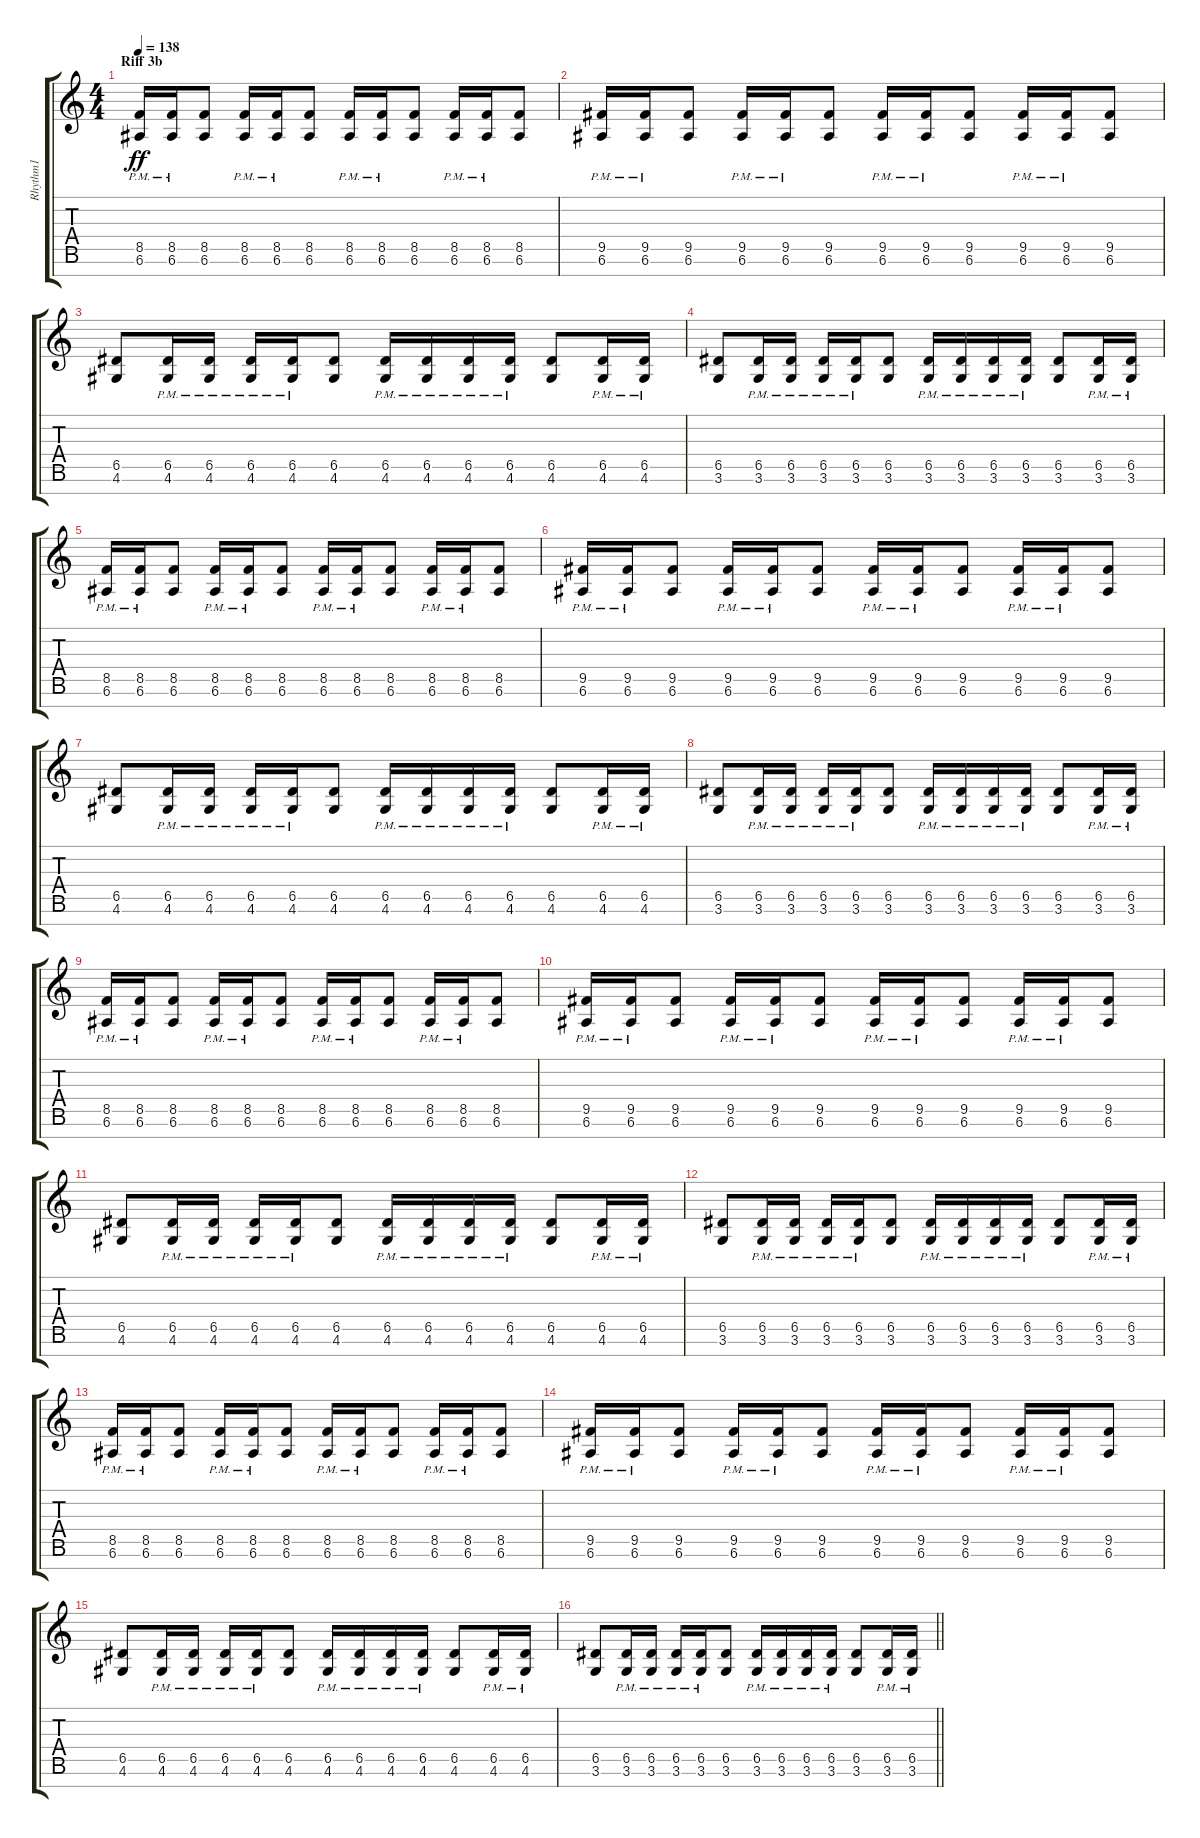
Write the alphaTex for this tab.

\track ("Rhythm1" "Rhythm1") {instrument distortionguitar}
\staff {score tabs}
\tuning (E4 B3 G3 D3 A2 E2 B1) {hide}
\ts (4 4)
\section ("" "Riff 3b")
\tempo 138
\clef g2
\ks c
(8.5{pm} 6.6{pm}).16{dy ff} (8.5{pm} 6.6{pm}).16 (8.5 6.6).8 (8.5{pm} 6.6{pm}).16 (8.5{pm} 6.6{pm}).16 (8.5 6.6).8 (8.5{pm} 6.6{pm}).16 (8.5{pm} 6.6{pm}).16 (8.5 6.6).8 (8.5{pm} 6.6{pm}).16 (8.5{pm} 6.6{pm}).16 (8.5 6.6).8 |
(9.5{pm} 6.6{pm}).16 (9.5{pm} 6.6{pm}).16 (9.5 6.6).8 (9.5{pm} 6.6{pm}).16 (9.5{pm} 6.6{pm}).16 (9.5 6.6).8 (9.5{pm} 6.6{pm}).16 (9.5{pm} 6.6{pm}).16 (9.5 6.6).8 (9.5{pm} 6.6{pm}).16 (9.5{pm} 6.6{pm}).16 (9.5 6.6).8 |
(6.5 4.6).8 (6.5{pm} 4.6{pm}).16 (6.5{pm} 4.6{pm}).16 (6.5{pm} 4.6{pm}).16 (6.5{pm} 4.6{pm}).16 (6.5 4.6).8 (6.5{pm} 4.6{pm}).16 (6.5{pm} 4.6{pm}).16 (6.5{pm} 4.6{pm}).16 (6.5{pm} 4.6{pm}).16 (6.5 4.6).8 (6.5{pm} 4.6{pm}).16 (6.5{pm} 4.6{pm}).16 |
(6.5 3.6).8 (6.5{pm} 3.6{pm}).16 (6.5{pm} 3.6{pm}).16 (6.5{pm} 3.6{pm}).16 (6.5{pm} 3.6{pm}).16 (6.5 3.6).8 (6.5{pm} 3.6{pm}).16 (6.5{pm} 3.6{pm}).16 (6.5{pm} 3.6{pm}).16 (6.5{pm} 3.6{pm}).16 (6.5 3.6).8 (6.5{pm} 3.6{pm}).16 (6.5{pm} 3.6{pm}).16 |
(8.5{pm} 6.6{pm}).16 (8.5{pm} 6.6{pm}).16 (8.5 6.6).8 (8.5{pm} 6.6{pm}).16 (8.5{pm} 6.6{pm}).16 (8.5 6.6).8 (8.5{pm} 6.6{pm}).16 (8.5{pm} 6.6{pm}).16 (8.5 6.6).8 (8.5{pm} 6.6{pm}).16 (8.5{pm} 6.6{pm}).16 (8.5 6.6).8 |
(9.5{pm} 6.6{pm}).16 (9.5{pm} 6.6{pm}).16 (9.5 6.6).8 (9.5{pm} 6.6{pm}).16 (9.5{pm} 6.6{pm}).16 (9.5 6.6).8 (9.5{pm} 6.6{pm}).16 (9.5{pm} 6.6{pm}).16 (9.5 6.6).8 (9.5{pm} 6.6{pm}).16 (9.5{pm} 6.6{pm}).16 (9.5 6.6).8 |
(6.5 4.6).8 (6.5{pm} 4.6{pm}).16 (6.5{pm} 4.6{pm}).16 (6.5{pm} 4.6{pm}).16 (6.5{pm} 4.6{pm}).16 (6.5 4.6).8 (6.5{pm} 4.6{pm}).16 (6.5{pm} 4.6{pm}).16 (6.5{pm} 4.6{pm}).16 (6.5{pm} 4.6{pm}).16 (6.5 4.6).8 (6.5{pm} 4.6{pm}).16 (6.5{pm} 4.6{pm}).16 |
(6.5 3.6).8 (6.5{pm} 3.6{pm}).16 (6.5{pm} 3.6{pm}).16 (6.5{pm} 3.6{pm}).16 (6.5{pm} 3.6{pm}).16 (6.5 3.6).8 (6.5{pm} 3.6{pm}).16 (6.5{pm} 3.6{pm}).16 (6.5{pm} 3.6{pm}).16 (6.5{pm} 3.6{pm}).16 (6.5 3.6).8 (6.5{pm} 3.6{pm}).16 (6.5{pm} 3.6{pm}).16 |
(8.5{pm} 6.6{pm}).16 (8.5{pm} 6.6{pm}).16 (8.5 6.6).8 (8.5{pm} 6.6{pm}).16 (8.5{pm} 6.6{pm}).16 (8.5 6.6).8 (8.5{pm} 6.6{pm}).16 (8.5{pm} 6.6{pm}).16 (8.5 6.6).8 (8.5{pm} 6.6{pm}).16 (8.5{pm} 6.6{pm}).16 (8.5 6.6).8 |
(9.5{pm} 6.6{pm}).16 (9.5{pm} 6.6{pm}).16 (9.5 6.6).8 (9.5{pm} 6.6{pm}).16 (9.5{pm} 6.6{pm}).16 (9.5 6.6).8 (9.5{pm} 6.6{pm}).16 (9.5{pm} 6.6{pm}).16 (9.5 6.6).8 (9.5{pm} 6.6{pm}).16 (9.5{pm} 6.6{pm}).16 (9.5 6.6).8 |
(6.5 4.6).8 (6.5{pm} 4.6{pm}).16 (6.5{pm} 4.6{pm}).16 (6.5{pm} 4.6{pm}).16 (6.5{pm} 4.6{pm}).16 (6.5 4.6).8 (6.5{pm} 4.6{pm}).16 (6.5{pm} 4.6{pm}).16 (6.5{pm} 4.6{pm}).16 (6.5{pm} 4.6{pm}).16 (6.5 4.6).8 (6.5{pm} 4.6{pm}).16 (6.5{pm} 4.6{pm}).16 |
(6.5 3.6).8 (6.5{pm} 3.6{pm}).16 (6.5{pm} 3.6{pm}).16 (6.5{pm} 3.6{pm}).16 (6.5{pm} 3.6{pm}).16 (6.5 3.6).8 (6.5{pm} 3.6{pm}).16 (6.5{pm} 3.6{pm}).16 (6.5{pm} 3.6{pm}).16 (6.5{pm} 3.6{pm}).16 (6.5 3.6).8 (6.5{pm} 3.6{pm}).16 (6.5{pm} 3.6{pm}).16 |
(8.5{pm} 6.6{pm}).16 (8.5{pm} 6.6{pm}).16 (8.5 6.6).8 (8.5{pm} 6.6{pm}).16 (8.5{pm} 6.6{pm}).16 (8.5 6.6).8 (8.5{pm} 6.6{pm}).16 (8.5{pm} 6.6{pm}).16 (8.5 6.6).8 (8.5{pm} 6.6{pm}).16 (8.5{pm} 6.6{pm}).16 (8.5 6.6).8 |
(9.5{pm} 6.6{pm}).16 (9.5{pm} 6.6{pm}).16 (9.5 6.6).8 (9.5{pm} 6.6{pm}).16 (9.5{pm} 6.6{pm}).16 (9.5 6.6).8 (9.5{pm} 6.6{pm}).16 (9.5{pm} 6.6{pm}).16 (9.5 6.6).8 (9.5{pm} 6.6{pm}).16 (9.5{pm} 6.6{pm}).16 (9.5 6.6).8 |
(6.5 4.6).8 (6.5{pm} 4.6{pm}).16 (6.5{pm} 4.6{pm}).16 (6.5{pm} 4.6{pm}).16 (6.5{pm} 4.6{pm}).16 (6.5 4.6).8 (6.5{pm} 4.6{pm}).16 (6.5{pm} 4.6{pm}).16 (6.5{pm} 4.6{pm}).16 (6.5{pm} 4.6{pm}).16 (6.5 4.6).8 (6.5{pm} 4.6{pm}).16 (6.5{pm} 4.6{pm}).16 |
\barLineRight lightlight
(6.5 3.6).8 (6.5{pm} 3.6{pm}).16 (6.5{pm} 3.6{pm}).16 (6.5{pm} 3.6{pm}).16 (6.5{pm} 3.6{pm}).16 (6.5 3.6).8 (6.5{pm} 3.6{pm}).16 (6.5{pm} 3.6{pm}).16 (6.5{pm} 3.6{pm}).16 (6.5{pm} 3.6{pm}).16 (6.5 3.6).8 (6.5{pm} 3.6{pm}).16 (6.5{pm} 3.6{pm}).16
